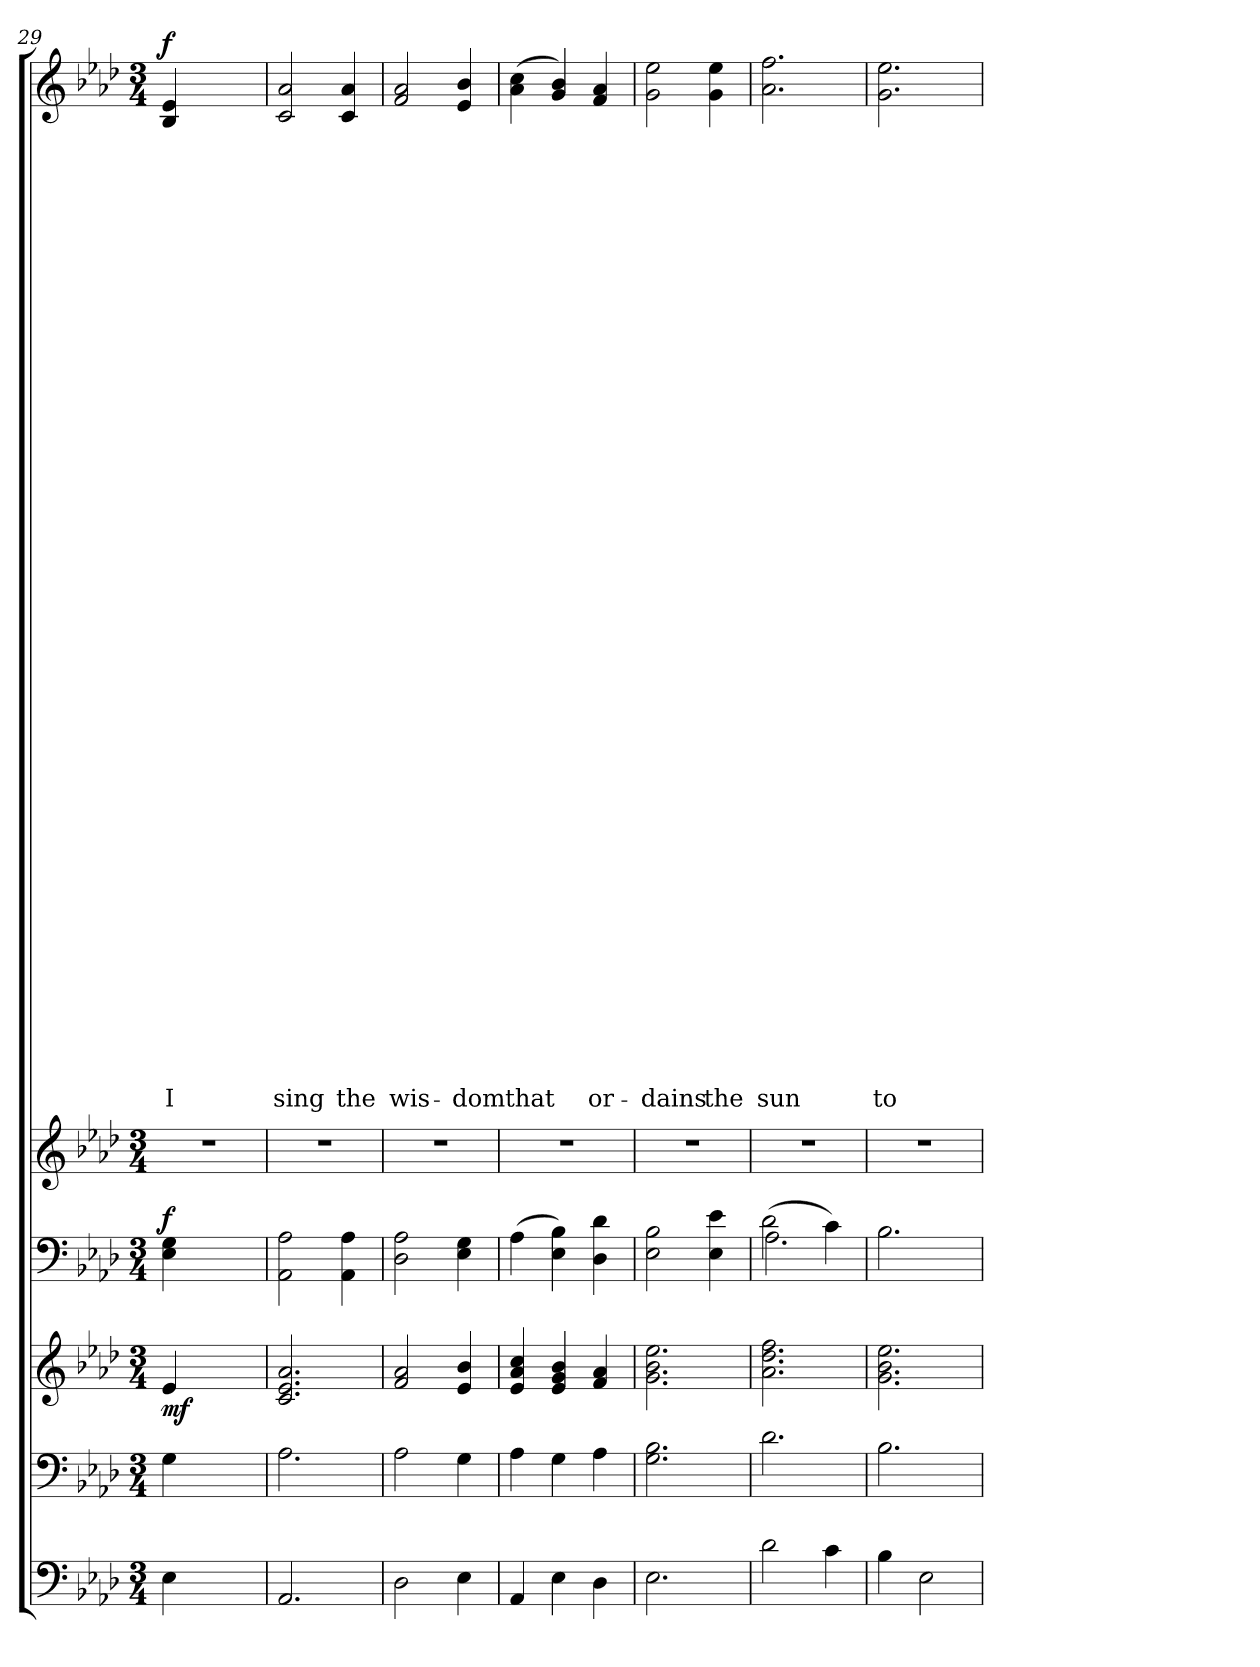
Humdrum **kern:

**kern	**kern	**kern	**dynam	**kern	**dynam	**kern	**kern	**text	**text	**text	**text	**text	**text	**text	**text	**text	**text	**text	**text	**text	**text	**text	**text	**text	**text	**text	**text	**text	**text	**text	**text	**text	**text	**text	**text	**text	**text	**text	**text	**text	**text	**text	**text	**text	**text	**text	**text	**text	**dynam
*part6	*part5	*part4	*part4	*part3	*part3	*part2	*part1	*part1	*part1	*part1	*part1	*part1	*part1	*part1	*part1	*part1	*part1	*part1	*part1	*part1	*part1	*part1	*part1	*part1	*part1	*part1	*part1	*part1	*part1	*part1	*part1	*part1	*part1	*part1	*part1	*part1	*part1	*part1	*part1	*part1	*part1	*part1	*part1	*part1	*part1	*part1	*part1	*part1	*part1
*staff6	*staff5	*staff4	*staff4	*staff3	*staff3	*staff2	*staff1	*staff1	*staff1	*staff1	*staff1	*staff1	*staff1	*staff1	*staff1	*staff1	*staff1	*staff1	*staff1	*staff1	*staff1	*staff1	*staff1	*staff1	*staff1	*staff1	*staff1	*staff1	*staff1	*staff1	*staff1	*staff1	*staff1	*staff1	*staff1	*staff1	*staff1	*staff1	*staff1	*staff1	*staff1	*staff1	*staff1	*staff1	*staff1	*staff1	*staff1	*staff1	*staff1
*clefF4	*clefF4	*clefG2	*	*clefF4	*	*clefG2	*clefG2	*	*	*	*	*	*	*	*	*	*	*	*	*	*	*	*	*	*	*	*	*	*	*	*	*	*	*	*	*	*	*	*	*	*	*	*	*	*	*	*	*	*
*k[b-e-a-d-]	*k[b-e-a-d-]	*k[b-e-a-d-]	*	*k[b-e-a-d-]	*	*k[b-e-a-d-]	*k[b-e-a-d-]	*	*	*	*	*	*	*	*	*	*	*	*	*	*	*	*	*	*	*	*	*	*	*	*	*	*	*	*	*	*	*	*	*	*	*	*	*	*	*	*	*	*
*A-:	*A-:	*A-:	*	*A-:	*	*A-:	*A-:	*	*	*	*	*	*	*	*	*	*	*	*	*	*	*	*	*	*	*	*	*	*	*	*	*	*	*	*	*	*	*	*	*	*	*	*	*	*	*	*	*	*
*M3/4	*M3/4	*M3/4	*	*M3/4	*	*M3/4	*M3/4	*	*	*	*	*	*	*	*	*	*	*	*	*	*	*	*	*	*	*	*	*	*	*	*	*	*	*	*	*	*	*	*	*	*	*	*	*	*	*	*	*	*
=29	=29	=29	=29	=29	=29	=29	=29	=29	=29	=29	=29	=29	=29	=29	=29	=29	=29	=29	=29	=29	=29	=29	=29	=29	=29	=29	=29	=29	=29	=29	=29	=29	=29	=29	=29	=29	=29	=29	=29	=29	=29	=29	=29	=29	=29	=29	=29	=29	=29
*	*^	*^	*	*^	*	*	*	*	*	*	*	*	*	*	*	*	*	*	*	*	*	*	*	*	*	*	*	*	*	*	*	*	*	*	*	*	*	*	*	*	*	*	*	*	*	*	*	*	*
!	!	!	!	!	!LO:DY:b	!	!	!LO:DY:a	!	!	!	!	!	!	!	!	!	!	!	!	!	!	!	!	!	!	!	!	!	!	!	!	!	!	!	!	!	!	!	!	!	!	!	!	!	!	!	!	!	!	!LO:LY:b	!LO:DY:a
4E-\	4G\	4ryy	4e-/	4ryy	mf	4E-\ 4G\	4ryy	f	2.r	4B-/ 4e-/	.	.	.	.	.	.	.	.	.	.	.	.	.	.	.	.	.	.	.	.	.	.	.	.	.	.	.	.	.	.	.	.	.	.	.	.	.	.	.	.	I	f
2ryy	2ryy	2ryy	2ryy	2ryy	.	2ryy	2ryy	.	.	2ryy	.	.	.	.	.	.	.	.	.	.	.	.	.	.	.	.	.	.	.	.	.	.	.	.	.	.	.	.	.	.	.	.	.	.	.	.	.	.	.	.	.	.
=30	=30	=30	=30	=30	=30	=30	=30	=30	=30	=30	=30	=30	=30	=30	=30	=30	=30	=30	=30	=30	=30	=30	=30	=30	=30	=30	=30	=30	=30	=30	=30	=30	=30	=30	=30	=30	=30	=30	=30	=30	=30	=30	=30	=30	=30	=30	=30	=30	=30	=30	=30	=30
!	!	!	!	!	!	!	!	!	!	!	!	!	!	!	!	!	!	!	!	!	!	!	!	!	!	!	!	!	!	!	!	!	!	!	!	!	!	!	!	!	!	!	!	!	!	!	!	!	!	!	!LO:LY:b	!
2.AA-/	2.A-\	2.ryy	2.c/ 2.e-/ 2.a-/	2.ryy	.	2AA-\ 2A-\	2.ryy	.	2.r	2c/ 2a-/	.	.	.	.	.	.	.	.	.	.	.	.	.	.	.	.	.	.	.	.	.	.	.	.	.	.	.	.	.	.	.	.	.	.	.	.	.	.	.	.	sing	.
!	!	!	!	!	!	!	!	!	!	!	!	!	!	!	!	!	!	!	!	!	!	!	!	!	!	!	!	!	!	!	!	!	!	!	!	!	!	!	!	!	!	!	!	!	!	!	!	!	!	!	!LO:LY:b	!
.	.	.	.	.	.	4AA-\ 4A-\	.	.	.	4c/ 4a-/	.	.	.	.	.	.	.	.	.	.	.	.	.	.	.	.	.	.	.	.	.	.	.	.	.	.	.	.	.	.	.	.	.	.	.	.	.	.	.	.	the	.
=31	=31	=31	=31	=31	=31	=31	=31	=31	=31	=31	=31	=31	=31	=31	=31	=31	=31	=31	=31	=31	=31	=31	=31	=31	=31	=31	=31	=31	=31	=31	=31	=31	=31	=31	=31	=31	=31	=31	=31	=31	=31	=31	=31	=31	=31	=31	=31	=31	=31	=31	=31	=31
!	!	!	!	!	!	!	!	!	!	!	!	!	!	!	!	!	!	!	!	!	!	!	!	!	!	!	!	!	!	!	!	!	!	!	!	!	!	!	!	!	!	!	!	!	!	!	!	!	!	!	!LO:LY:b	!
2D-\	2A-\	2.ryy	2f/ 2a-/	2.ryy	.	2D-\ 2A-\	2.ryy	.	2.r	2f/ 2a-/	.	.	.	.	.	.	.	.	.	.	.	.	.	.	.	.	.	.	.	.	.	.	.	.	.	.	.	.	.	.	.	.	.	.	.	.	.	.	.	.	wis-	.
!	!	!	!	!	!	!	!	!	!	!	!	!	!	!	!	!	!	!	!	!	!	!	!	!	!	!	!	!	!	!	!	!	!	!	!	!	!	!	!	!	!	!	!	!	!	!	!	!	!	!	!LO:LY:b	!
4E-\	4G\	.	4e-/ 4b-/	.	.	4E-\ 4G\	.	.	.	4e-/ 4b-/	.	.	.	.	.	.	.	.	.	.	.	.	.	.	.	.	.	.	.	.	.	.	.	.	.	.	.	.	.	.	.	.	.	.	.	.	.	.	.	.	-dom	.
=32	=32	=32	=32	=32	=32	=32	=32	=32	=32	=32	=32	=32	=32	=32	=32	=32	=32	=32	=32	=32	=32	=32	=32	=32	=32	=32	=32	=32	=32	=32	=32	=32	=32	=32	=32	=32	=32	=32	=32	=32	=32	=32	=32	=32	=32	=32	=32	=32	=32	=32	=32	=32
!	!	!	!	!	!	!	!	!	!	!	!	!	!	!	!	!	!	!	!	!	!	!	!	!	!	!	!	!	!	!	!	!	!	!	!	!	!	!	!	!	!	!	!	!	!	!	!	!	!	!	!LO:LY:b	!
4AA-/	4A-\	2.ryy	4e-/ 4a-/ 4cc/	2.ryy	.	(>4A-\	2.ryy	.	2.r	(>4a-\ 4cc\	.	.	.	.	.	.	.	.	.	.	.	.	.	.	.	.	.	.	.	.	.	.	.	.	.	.	.	.	.	.	.	.	.	.	.	.	.	.	.	.	that	.
4E-\	4G\	.	4e-/ 4g/ 4b-/	.	.	4E-\ 4B-\)	.	.	.	4g/ 4b-/)	.	.	.	.	.	.	.	.	.	.	.	.	.	.	.	.	.	.	.	.	.	.	.	.	.	.	.	.	.	.	.	.	.	.	.	.	.	.	.	.	.	.
!	!	!	!	!	!	!	!	!	!	!	!	!	!	!	!	!	!	!	!	!	!	!	!	!	!	!	!	!	!	!	!	!	!	!	!	!	!	!	!	!	!	!	!	!	!	!	!	!	!	!	!LO:LY:b	!
4D-\	4A-\	.	4f/ 4a-/	.	.	4D-\ 4d-\	.	.	.	4f/ 4a-/	.	.	.	.	.	.	.	.	.	.	.	.	.	.	.	.	.	.	.	.	.	.	.	.	.	.	.	.	.	.	.	.	.	.	.	.	.	.	.	.	or-	.
=33	=33	=33	=33	=33	=33	=33	=33	=33	=33	=33	=33	=33	=33	=33	=33	=33	=33	=33	=33	=33	=33	=33	=33	=33	=33	=33	=33	=33	=33	=33	=33	=33	=33	=33	=33	=33	=33	=33	=33	=33	=33	=33	=33	=33	=33	=33	=33	=33	=33	=33	=33	=33
!	!	!	!	!	!	!	!	!	!	!	!	!	!	!	!	!	!	!	!	!	!	!	!	!	!	!	!	!	!	!	!	!	!	!	!	!	!	!	!	!	!	!	!	!	!	!	!	!	!	!	!LO:LY:b	!
2.E-\	2.G\ 2.B-\	2.ryy	2.g\ 2.b-\ 2.ee-\	2.ryy	.	2E-\ 2B-\	2.ryy	.	2.r	2g\ 2ee-\	.	.	.	.	.	.	.	.	.	.	.	.	.	.	.	.	.	.	.	.	.	.	.	.	.	.	.	.	.	.	.	.	.	.	.	.	.	.	.	.	-dains	.
!	!	!	!	!	!	!	!	!	!	!	!	!	!	!	!	!	!	!	!	!	!	!	!	!	!	!	!	!	!	!	!	!	!	!	!	!	!	!	!	!	!	!	!	!	!	!	!	!	!	!	!LO:LY:b	!
.	.	.	.	.	.	4E-\ 4e-\	.	.	.	4g\ 4ee-\	.	.	.	.	.	.	.	.	.	.	.	.	.	.	.	.	.	.	.	.	.	.	.	.	.	.	.	.	.	.	.	.	.	.	.	.	.	.	.	.	the	.
=34	=34	=34	=34	=34	=34	=34	=34	=34	=34	=34	=34	=34	=34	=34	=34	=34	=34	=34	=34	=34	=34	=34	=34	=34	=34	=34	=34	=34	=34	=34	=34	=34	=34	=34	=34	=34	=34	=34	=34	=34	=34	=34	=34	=34	=34	=34	=34	=34	=34	=34	=34	=34
!	!	!	!	!	!	!	!	!	!	!	!	!	!	!	!	!	!	!	!	!	!	!	!	!	!	!	!	!	!	!	!	!	!	!	!	!	!	!	!	!	!	!	!	!	!	!	!	!	!	!	!LO:LY:b	!
2d-\	2.d-\	2.ryy	2.a-\ 2.dd-\ 2.ff\	2.ryy	.	(>2d-\	2.A-\	.	2.r	2.a-\ 2.ff\	.	.	.	.	.	.	.	.	.	.	.	.	.	.	.	.	.	.	.	.	.	.	.	.	.	.	.	.	.	.	.	.	.	.	.	.	.	.	.	.	sun	.
4c\	.	.	.	.	.	4c\)	.	.	.	.	.	.	.	.	.	.	.	.	.	.	.	.	.	.	.	.	.	.	.	.	.	.	.	.	.	.	.	.	.	.	.	.	.	.	.	.	.	.	.	.	.	.
!!LO:PB:g=z
=35	=35	=35	=35	=35	=35	=35	=35	=35	=35	=35	=35	=35	=35	=35	=35	=35	=35	=35	=35	=35	=35	=35	=35	=35	=35	=35	=35	=35	=35	=35	=35	=35	=35	=35	=35	=35	=35	=35	=35	=35	=35	=35	=35	=35	=35	=35	=35	=35	=35	=35	=35	=35
!	!	!	!	!	!	!	!	!	!	!	!	!	!	!	!	!	!	!	!	!	!	!	!	!	!	!	!	!	!	!	!	!	!	!	!	!	!	!	!	!	!	!	!	!	!	!	!	!	!	!	!LO:LY:b	!
4B-\	2.B-\	2.ryy	2.g\ 2.b-\ 2.ee-\	2.ryy	.	2.B-\	2.ryy	.	2.r	2.g\ 2.ee-\	.	.	.	.	.	.	.	.	.	.	.	.	.	.	.	.	.	.	.	.	.	.	.	.	.	.	.	.	.	.	.	.	.	.	.	.	.	.	.	.	to	.
2E-\	.	.	.	.	.	.	.	.	.	.	.	.	.	.	.	.	.	.	.	.	.	.	.	.	.	.	.	.	.	.	.	.	.	.	.	.	.	.	.	.	.	.	.	.	.	.	.	.	.	.	.	.
*	*v	*v	*	*	*	*v	*v	*	*	*	*	*	*	*	*	*	*	*	*	*	*	*	*	*	*	*	*	*	*	*	*	*	*	*	*	*	*	*	*	*	*	*	*	*	*	*	*	*	*	*	*	*
*	*	*v	*v	*	*	*	*	*	*	*	*	*	*	*	*	*	*	*	*	*	*	*	*	*	*	*	*	*	*	*	*	*	*	*	*	*	*	*	*	*	*	*	*	*	*	*	*	*	*	*
=	=	=	=	=	=	=	=	=	=	=	=	=	=	=	=	=	=	=	=	=	=	=	=	=	=	=	=	=	=	=	=	=	=	=	=	=	=	=	=	=	=	=	=	=	=	=	=	=	=
*-	*-	*-	*-	*-	*-	*-	*-	*-	*-	*-	*-	*-	*-	*-	*-	*-	*-	*-	*-	*-	*-	*-	*-	*-	*-	*-	*-	*-	*-	*-	*-	*-	*-	*-	*-	*-	*-	*-	*-	*-	*-	*-	*-	*-	*-	*-	*-	*-	*-
